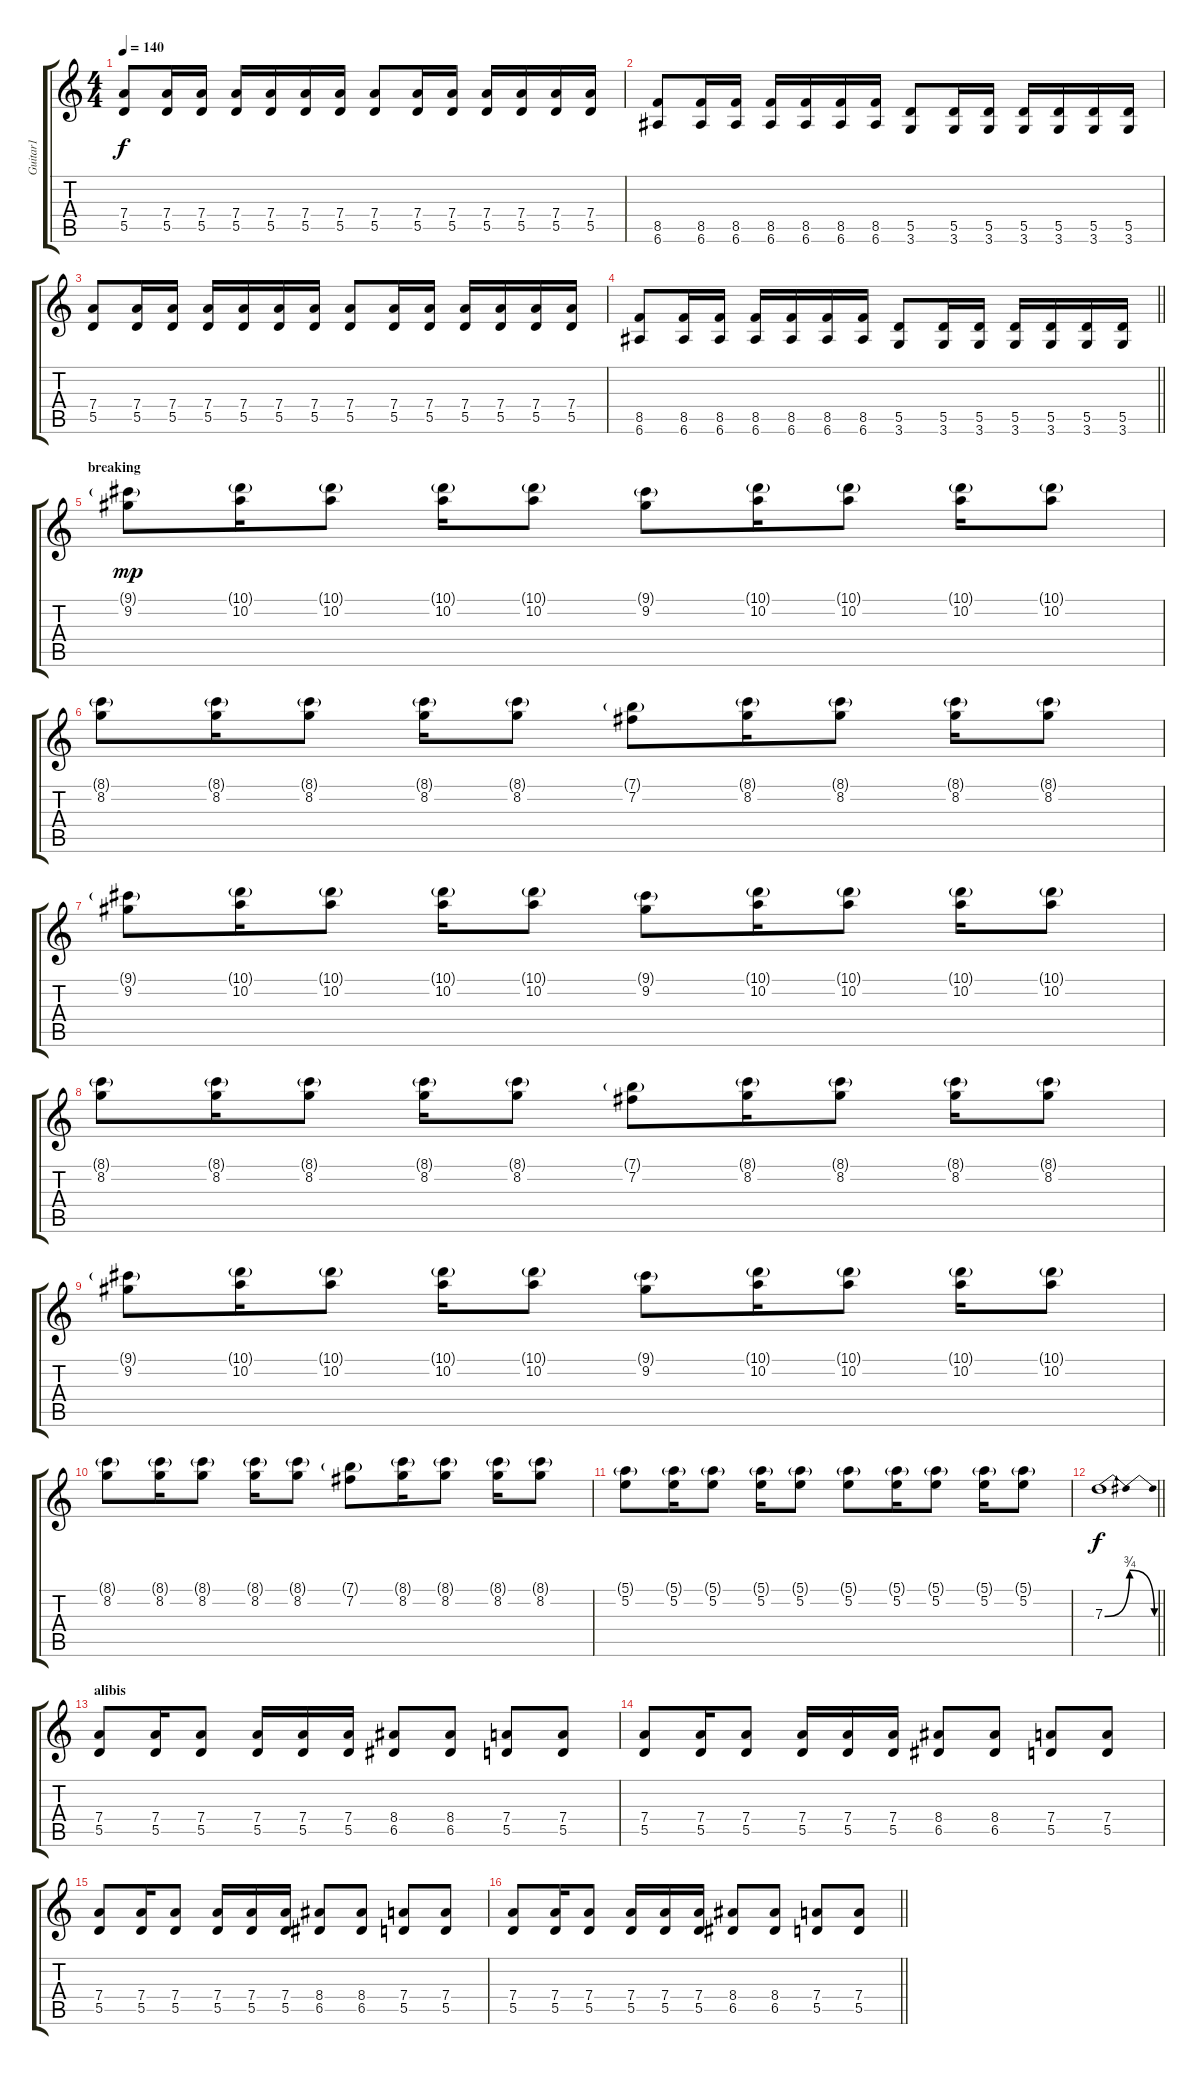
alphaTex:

\track ("Guitar1" "Guitar1") {instrument distortionguitar}
\staff {score tabs}
\tuning (E4 B3 G3 D3 A2 E2) {hide}
\ts (4 4)
\tempo 140
\clef g2
\ks c
(7.4 5.5).8{dy f} (7.4 5.5).16 (7.4 5.5).16 (7.4 5.5).16 (7.4 5.5).16 (7.4 5.5).16 (7.4 5.5).16 (7.4 5.5).8 (7.4 5.5).16 (7.4 5.5).16 (7.4 5.5).16 (7.4 5.5).16 (7.4 5.5).16 (7.4 5.5).16 |
(8.5 6.6).8 (8.5 6.6).16 (8.5 6.6).16 (8.5 6.6).16 (8.5 6.6).16 (8.5 6.6).16 (8.5 6.6).16 (5.5 3.6).8 (5.5 3.6).16 (5.5 3.6).16 (5.5 3.6).16 (5.5 3.6).16 (5.5 3.6).16 (5.5 3.6).16 |
(7.4 5.5).8 (7.4 5.5).16 (7.4 5.5).16 (7.4 5.5).16 (7.4 5.5).16 (7.4 5.5).16 (7.4 5.5).16 (7.4 5.5).8 (7.4 5.5).16 (7.4 5.5).16 (7.4 5.5).16 (7.4 5.5).16 (7.4 5.5).16 (7.4 5.5).16 |
\barLineRight lightlight
(8.5 6.6).8 (8.5 6.6).16 (8.5 6.6).16 (8.5 6.6).16 (8.5 6.6).16 (8.5 6.6).16 (8.5 6.6).16 (5.5 3.6).8 (5.5 3.6).16 (5.5 3.6).16 (5.5 3.6).16 (5.5 3.6).16 (5.5 3.6).16 (5.5 3.6).16 |
\section ("" "breaking")
(9.1{g} 9.2).8{dy mp} (10.1{g} 10.2).16 (10.1{g} 10.2).8 (10.1{g} 10.2).16 (10.1{g} 10.2).8 (9.1{g} 9.2).8 (10.1{g} 10.2).16 (10.1{g} 10.2).8 (10.1{g} 10.2).16 (10.1{g} 10.2).8 |
(8.1{g} 8.2).8 (8.1{g} 8.2).16 (8.1{g} 8.2).8 (8.1{g} 8.2).16 (8.1{g} 8.2).8 (7.1{g} 7.2).8 (8.1{g} 8.2).16 (8.1{g} 8.2).8 (8.1{g} 8.2).16 (8.1{g} 8.2).8 |
(9.1{g} 9.2).8 (10.1{g} 10.2).16 (10.1{g} 10.2).8 (10.1{g} 10.2).16 (10.1{g} 10.2).8 (9.1{g} 9.2).8 (10.1{g} 10.2).16 (10.1{g} 10.2).8 (10.1{g} 10.2).16 (10.1{g} 10.2).8 |
(8.1{g} 8.2).8 (8.1{g} 8.2).16 (8.1{g} 8.2).8 (8.1{g} 8.2).16 (8.1{g} 8.2).8 (7.1{g} 7.2).8 (8.1{g} 8.2).16 (8.1{g} 8.2).8 (8.1{g} 8.2).16 (8.1{g} 8.2).8 |
(9.1{g} 9.2).8 (10.1{g} 10.2).16 (10.1{g} 10.2).8 (10.1{g} 10.2).16 (10.1{g} 10.2).8 (9.1{g} 9.2).8 (10.1{g} 10.2).16 (10.1{g} 10.2).8 (10.1{g} 10.2).16 (10.1{g} 10.2).8 |
(8.1{g} 8.2).8 (8.1{g} 8.2).16 (8.1{g} 8.2).8 (8.1{g} 8.2).16 (8.1{g} 8.2).8 (7.1{g} 7.2).8 (8.1{g} 8.2).16 (8.1{g} 8.2).8 (8.1{g} 8.2).16 (8.1{g} 8.2).8 |
(5.1{g} 5.2).8 (5.1{g} 5.2).16 (5.1{g} 5.2).8 (5.1{g} 5.2).16 (5.1{g} 5.2).8 (5.1{g} 5.2).8 (5.1{g} 5.2).16 (5.1{g} 5.2).8 (5.1{g} 5.2).16 (5.1{g} 5.2).8 |
\barLineRight lightlight
7.3{be (bendrelease 0 0 15 3 45 3 60 0)}.1{dy f} |
\section ("" "alibis")
(7.4 5.5).8 (7.4 5.5).16 (7.4 5.5).8 (7.4 5.5).16 (7.4 5.5).16 (7.4 5.5).16 (8.4 6.5).8 (8.4 6.5).8 (7.4 5.5).8 (7.4 5.5).8 |
(7.4 5.5).8 (7.4 5.5).16 (7.4 5.5).8 (7.4 5.5).16 (7.4 5.5).16 (7.4 5.5).16 (8.4 6.5).8 (8.4 6.5).8 (7.4 5.5).8 (7.4 5.5).8 |
(7.4 5.5).8 (7.4 5.5).16 (7.4 5.5).8 (7.4 5.5).16 (7.4 5.5).16 (7.4 5.5).16 (8.4 6.5).8 (8.4 6.5).8 (7.4 5.5).8 (7.4 5.5).8 |
\barLineRight lightlight
(7.4 5.5).8 (7.4 5.5).16 (7.4 5.5).8 (7.4 5.5).16 (7.4 5.5).16 (7.4 5.5).16 (8.4 6.5).8 (8.4 6.5).8 (7.4 5.5).8 (7.4 5.5).8
